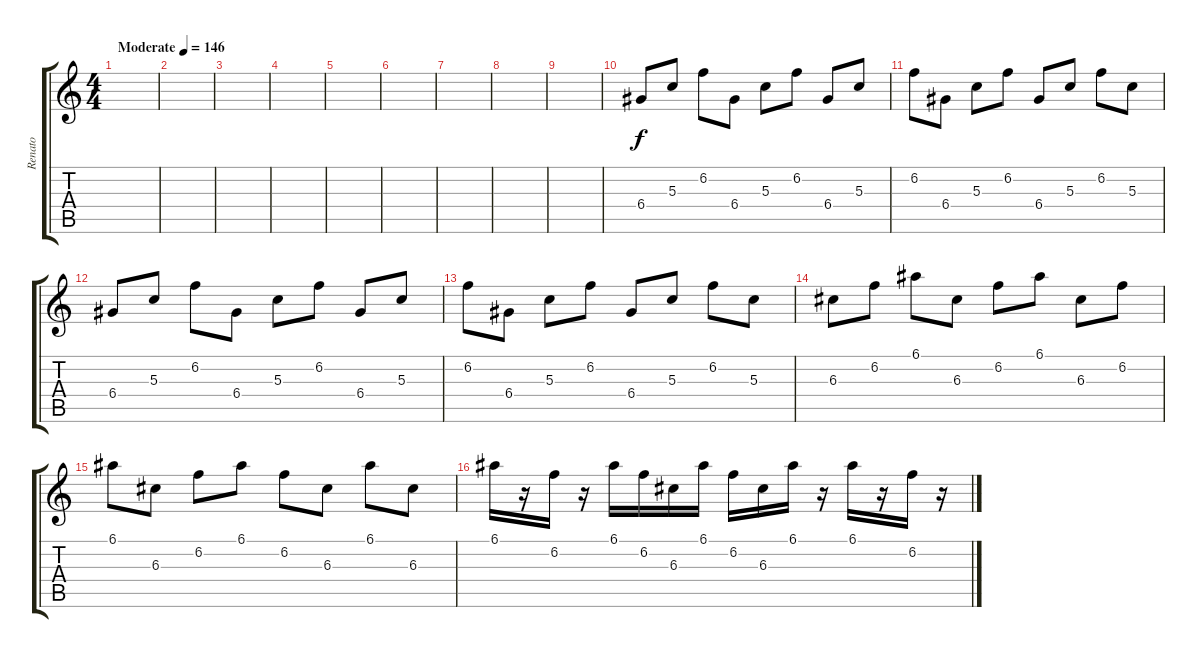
\track ("Renato" "Renato") {instrument electricguitarjazz}
\staff {score tabs}
\tuning (E4 B3 G3 D3 A2 E2) {hide}
\ts (4 4)
\tempo (146 "Moderate")
\clef g2
\ks c
|
|
|
|
|
|
|
|
|
6.4.8 5.3.8 6.2.8 6.4.8 5.3.8 6.2.8 6.4.8 5.3.8 |
6.2.8 6.4.8 5.3.8 6.2.8 6.4.8 5.3.8 6.2.8 5.3.8 |
6.4.8 5.3.8 6.2.8 6.4.8 5.3.8 6.2.8 6.4.8 5.3.8 |
6.2.8 6.4.8 5.3.8 6.2.8 6.4.8 5.3.8 6.2.8 5.3.8 |
6.3.8 6.2.8 6.1.8 6.3.8 6.2.8 6.1.8 6.3.8 6.2.8 |
6.1.8 6.3.8 6.2.8 6.1.8 6.2.8 6.3.8 6.1.8 6.3.8 |
6.1.16 r.16 6.2.16 r.16 6.1.16 6.2.16 6.3.16 6.1.16 6.2.16 6.3.16 6.1.16 r.16 6.1.16 r.16 6.2.16 r.16
